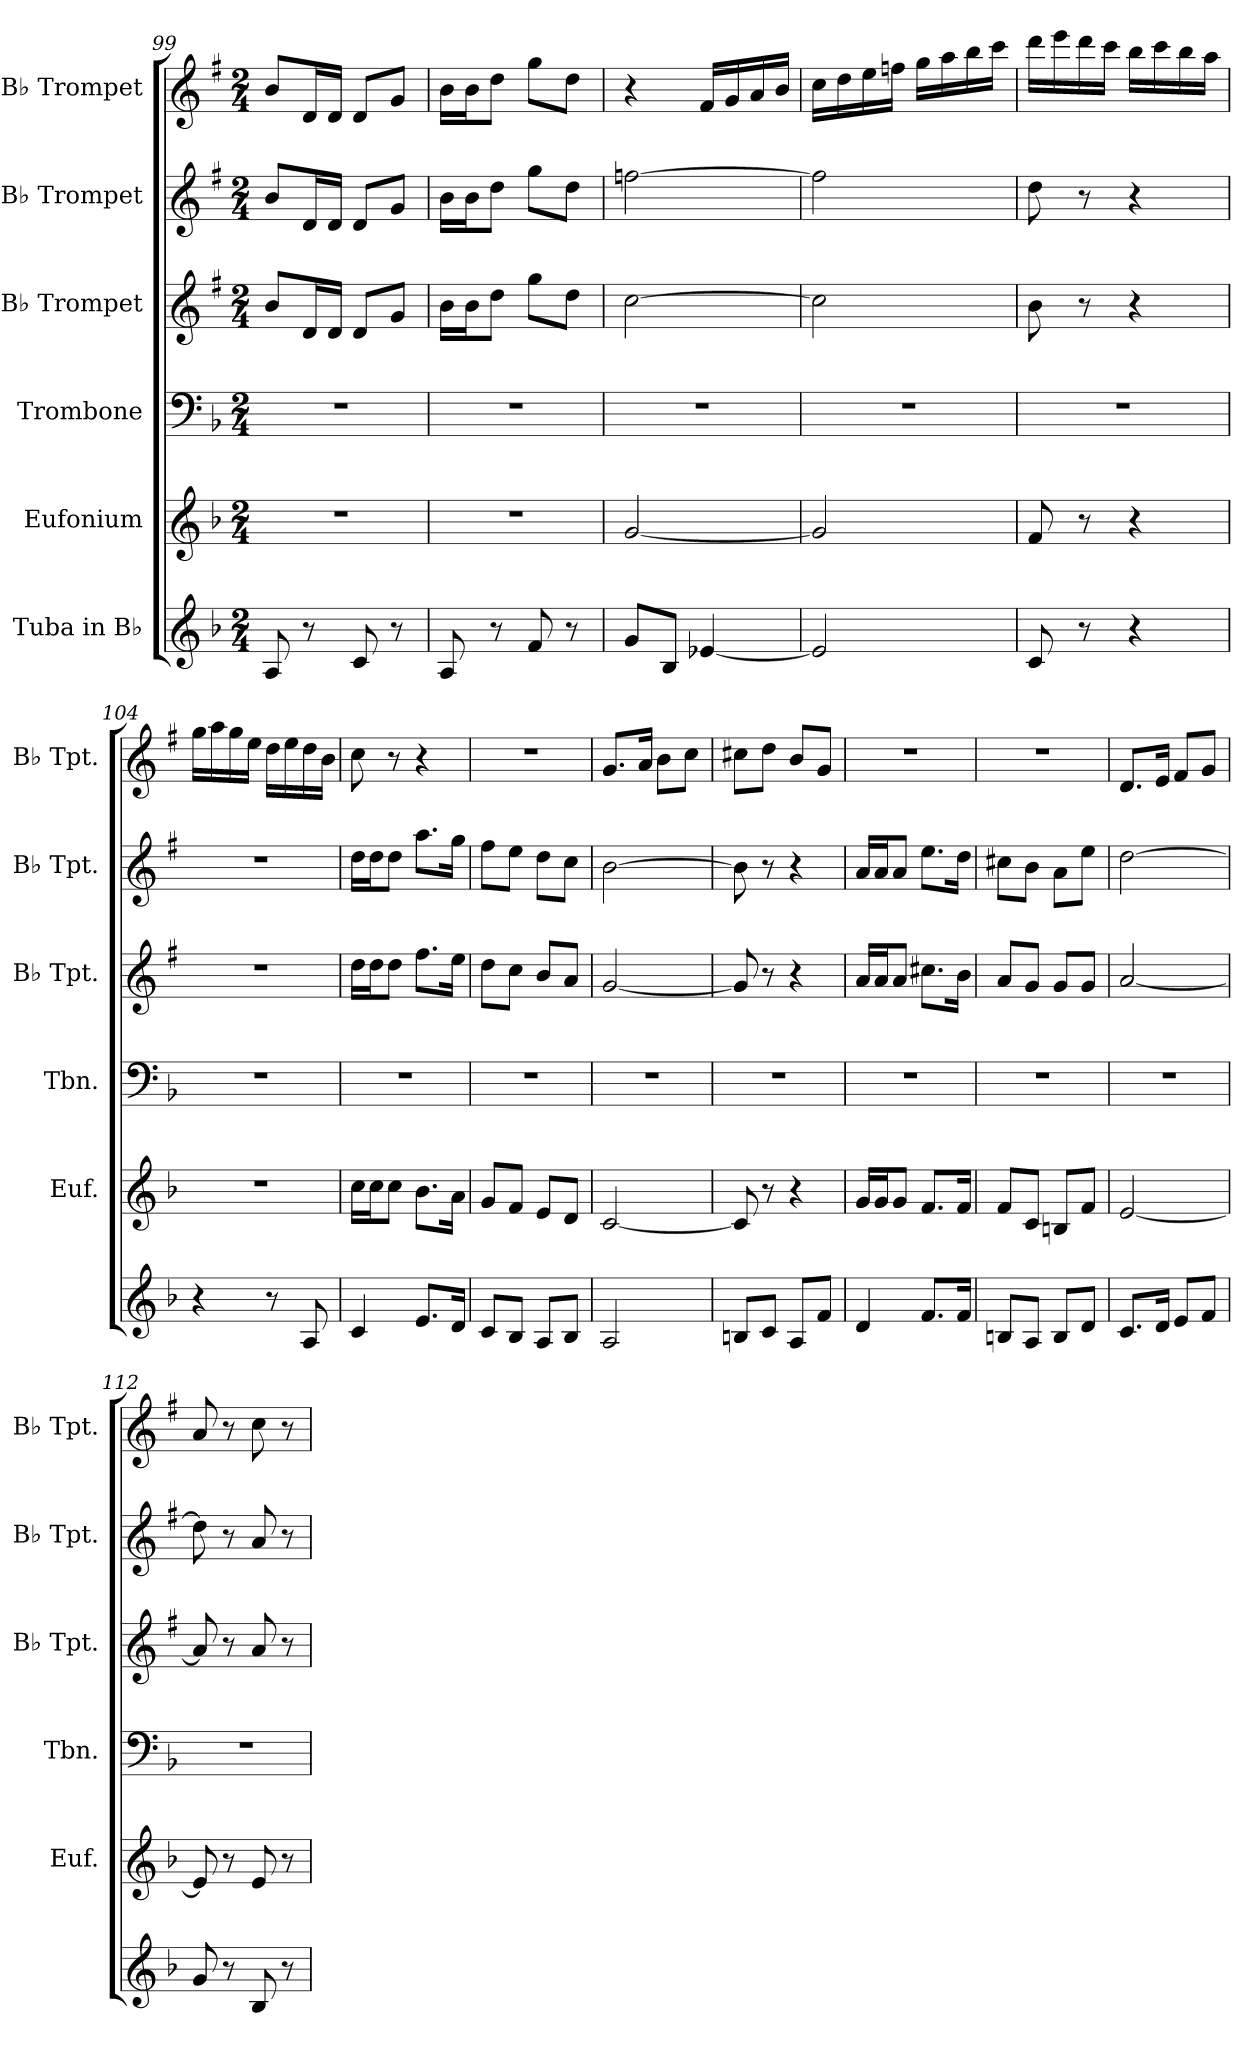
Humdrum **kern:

**kern	**kern	**kern	**kern	**kern	**kern
*part6	*part5	*part4	*part3	*part2	*part1
*staff6	*staff5	*staff4	*staff3	*staff2	*staff1
*I"Tuba in B♭	*I"Eufonium	*I"Trombone	*I"B♭ Trompet	*I"B♭ Trompet	*I"B♭ Trompet
*	*I'Euf.	*I'Tbn.	*I'B♭ Tpt.	*I'B♭ Tpt.	*I'B♭ Tpt.
*clefG2	*clefG2	*clefF4	*clefG2	*clefG2	*clefG2
*ITrd15c26	*ITrd8c14	*	*ITrd1c2	*ITrd1c2	*ITrd1c2
*k[b-]	*k[b-]	*k[b-]	*k[b-]	*k[b-]	*k[b-]
*M2/4	*M2/4	*M2/4	*M2/4	*M2/4	*M2/4
=99	=99	=99	=99	=99	=99
8AAA/	2r	2r	8a/L	8a/L	8a/L
8r	.	.	16c/L	16c/L	16c/L
.	.	.	16c/JJ	16c/JJ	16c/JJ
8CC/	.	.	8c/L	8c/L	8c/L
8r	.	.	8f/J	8f/J	8f/J
=100	=100	=100	=100	=100	=100
8AAA/	2r	2r	16a\LL	16a\LL	16a\LL
.	.	.	16a\J	16a\J	16a\J
8r	.	.	8cc\J	8cc\J	8cc\J
8FF/	.	.	8ff\L	8ff\L	8ff\L
8r	.	.	8cc\J	8cc\J	8cc\J
=101	=101	=101	=101	=101	=101
8GG/L	[2G/	2r	[2b-\	[2ee-X\	4r
8BBB-/J	.	.	.	.	.
[4EE-X/	.	.	.	.	16e/LL
.	.	.	.	.	16f/
.	.	.	.	.	16g/
.	.	.	.	.	16a/JJ
=102	=102	=102	=102	=102	=102
2EE-/]	2G/]	2r	2b-\]	2ee-\]	16b-\LL
.	.	.	.	.	16cc\
.	.	.	.	.	16dd\
.	.	.	.	.	16ee-X\JJ
.	.	.	.	.	16ff\LL
.	.	.	.	.	16gg\
.	.	.	.	.	16aa\
.	.	.	.	.	16bb-\JJ
!!LO:LB:g=z
=103	=103	=103	=103	=103	=103
8CC/	8F/	2r	8a\	8cc\	16ccc\LL
.	.	.	.	.	16ddd\
8r	8r	.	8r	8r	16ccc\
.	.	.	.	.	16bb-\JJ
4r	4r	.	4r	4r	16aa\LL
.	.	.	.	.	16bb-\
.	.	.	.	.	16aa\
.	.	.	.	.	16gg\JJ
!!LO:PB:g=z
=104	=104	=104	=104	=104	=104
4r	2r	2r	2r	2r	16ff\LL
.	.	.	.	.	16gg\
.	.	.	.	.	16ff\
.	.	.	.	.	16dd\JJ
8r	.	.	.	.	16cc\LL
.	.	.	.	.	16dd\
8AAA/	.	.	.	.	16cc\
.	.	.	.	.	16a\JJ
=105	=105	=105	=105	=105	=105
4CC/	16c\LL	2r	16cc\LL	16cc\LL	8b-\
.	16c\J	.	16cc\J	16cc\J	.
.	8c\J	.	8cc\J	8cc\J	8r
8.EE/L	8.B-\L	.	8.ee\L	8.gg\L	4r
16DD/Jk	16A\Jk	.	16dd\Jk	16ff\Jk	.
=106	=106	=106	=106	=106	=106
8CC/L	8G/L	2r	8cc\L	8ee\L	2r
8BBB-/J	8F/J	.	8b-\J	8dd\J	.
8AAA/L	8E/L	.	8a/L	8cc\L	.
8BBB-/J	8D/J	.	8g/J	8b-\J	.
=107	=107	=107	=107	=107	=107
2AAA/	[2C/	2r	[2f/	[2a\	8.f/L
.	.	.	.	.	16g/Jk
.	.	.	.	.	8a\L
.	.	.	.	.	8b-\J
=108	=108	=108	=108	=108	=108
8BBBn/L	8C/]	2r	8f/]	8a\]	8bn\L
8CC/J	8r	.	8r	8r	8cc\J
8AAA/L	4r	.	4r	4r	8a/L
8FF/J	.	.	.	.	8f/J
=109	=109	=109	=109	=109	=109
4DD/	16G/LL	2r	16g/LL	16g/LL	2r
.	16G/J	.	16g/J	16g/J	.
.	8G/J	.	8g/J	8g/J	.
8.FF/L	8.F/L	.	8.bn\L	8.dd\L	.
16FF/Jk	16F/Jk	.	16a\Jk	16cc\Jk	.
=110	=110	=110	=110	=110	=110
8BBBn/L	8F/L	2r	8g/L	8bn\L	2r
8AAA/J	8C/J	.	8f/J	8a\J	.
8BBB/L	8BBn/L	.	8f/L	8g\L	.
8DD/J	8F/J	.	8f/J	8dd\J	.
!!LO:LB:g=z
=111	=111	=111	=111	=111	=111
8.CC/L	[2E/	2r	[2g/	[2cc\	8.c/L
16DD/Jk	.	.	.	.	16d/Jk
8EE/L	.	.	.	.	8e/L
8FF/J	.	.	.	.	8f/J
!!LO:PB:g=z
=112	=112	=112	=112	=112	=112
8GG/	8E/]	2r	8g/]	8cc\]	8g/
8r	8r	.	8r	8r	8r
8BBB-/	8E/	.	8g/	8g/	8b-\
8r	8r	.	8r	8r	8r
=	=	=	=	=	=
*-	*-	*-	*-	*-	*-
